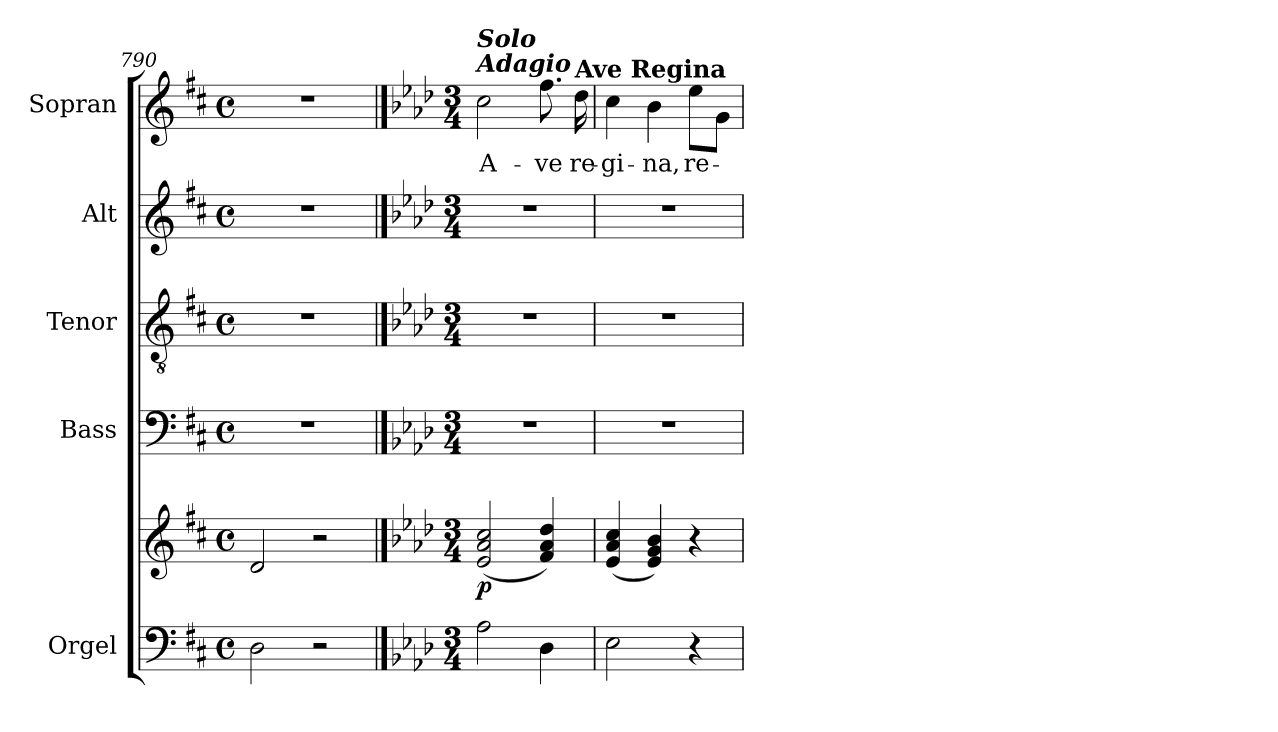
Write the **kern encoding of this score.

**kern	**kern	**dynam	**kern	**kern	**kern	**kern	**text
*part5	*part5	*part5	*part4	*part3	*part2	*part1	*part1
*staff6	*staff5	*staff5/6	*staff4	*staff3	*staff2	*staff1	*staff1
*I"Orgel	*	*	*I"Bass	*I"Tenor	*I"Alt	*I"Sopran	*
*I'Org.	*	*	*I'B.	*I'T.	*I'A.	*I'S.	*
*clefF4	*clefG2	*	*clefF4	*clefGv2	*clefG2	*clefG2	*
*k[f#c#]	*k[f#c#]	*	*k[f#c#]	*k[f#c#]	*k[f#c#]	*k[f#c#]	*
*D:	*D:	*	*D:	*D:	*D:	*D:	*
*M4/4	*M4/4	*	*M4/4	*M4/4	*M4/4	*M4/4	*
*met(c)	*met(c)	*	*met(c)	*met(c)	*met(c)	*met(c)	*
=790	=790	=790	=790	=790	=790	=790	=790
2D\	2d/	.	1r	1r	1r	1r	.
2r	2r	.	.	.	.	.	.
!!LO:PB:g=z
==791	==791	==791	==791	==791	==791	==791	==791
*k[b-e-a-d-]	*k[b-e-a-d-]	*	*k[b-e-a-d-]	*k[b-e-a-d-]	*k[b-e-a-d-]	*k[b-e-a-d-]	*
*A-:	*A-:	*	*A-:	*A-:	*A-:	*A-:	*
*M3/4	*M3/4	*	*M3/4	*M3/4	*M3/4	*M3/4	*
!	!	!	!	!	!	!LO:TX:a:Bi:t=Adagio	!
!	!	!	!	!	!	!LO:TX:a:Bi:t=Solo	!
!	!	!LO:DY:b	!	!	!	!	!LO:LY:b
2A-\	(<2e-/ 2a-/ 2cc/	p	2.r	2.r	2.r	2cc\	A-
!	!	!	!	!	!	!	!LO:LY:b
4D-\	4f/ 4a-/ 4dd-/)	.	.	.	.	8.ff\	-ve
!	!	!	!	!	!	!LO:TX:a:B:t=Ave Regina	!
!	!	!	!	!	!	!	!LO:LY:b
.	.	.	.	.	.	16dd-\	re-
=792	=792	=792	=792	=792	=792	=792	=792
!	!	!	!	!	!	!	!LO:LY:b
2E-\	(4e-/ 4a-/ 4cc/	.	2.r	2.r	2.r	4cc\	-gi-
!	!	!	!	!	!	!	!LO:LY:b
.	4e-/ 4g/ 4b-/)	.	.	.	.	4b-\	-na,
!	!	!	!	!	!	!	!LO:LY:b
4r	4r	.	.	.	.	8ee-\L	re-
.	.	.	.	.	.	8g\J	.
=	=	=	=	=	=	=	=
*-	*-	*-	*-	*-	*-	*-	*-
